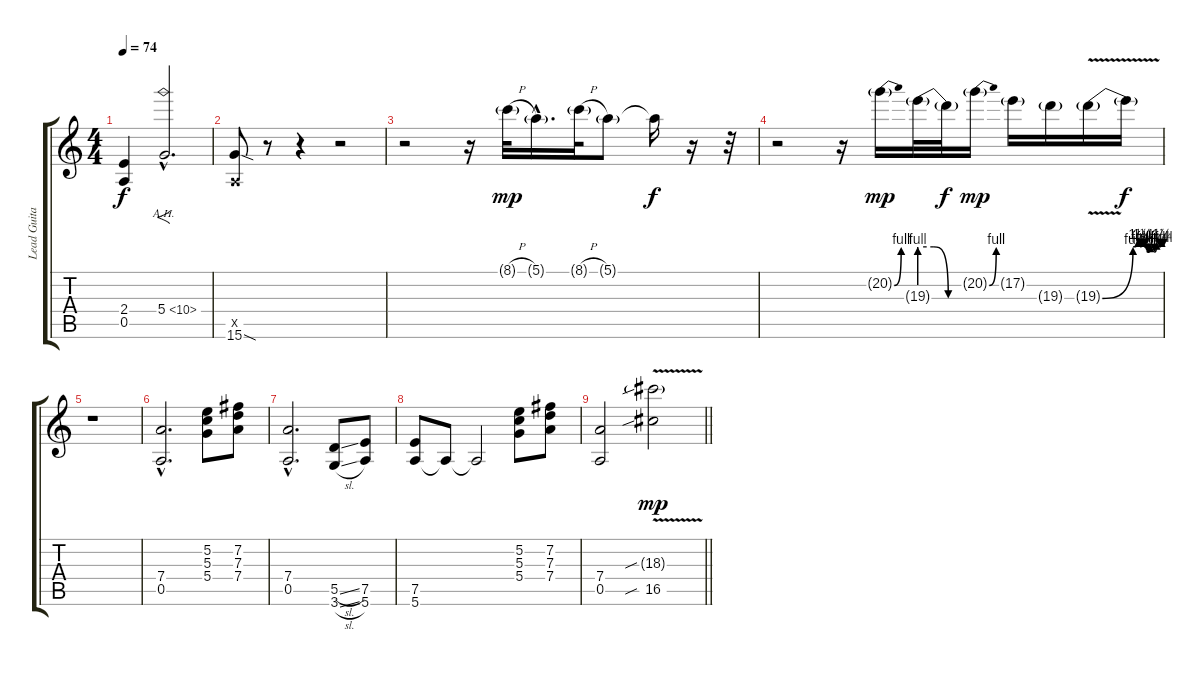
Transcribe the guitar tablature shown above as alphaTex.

\track ("Lead Guitar" "Lead Guita") {instrument distortionguitar}
\staff {score tabs}
\tuning (E4 B3 G3 D3 A2 E2) {hide}
\ts (4 4)
\tempo 74
\clef g2
\ks aminor
(2.4{t} 0.5{t}).4{dy f} 5.4{ah 5 hac}.2{f d} |
(0.5{x} 15.6{sod}).8 r.8 r.4 r.2 |
r.2 r.16 8.1{h g}.32{dy mp} 5.1{g hac}.16{d} 8.1{h g}.32 5.1{g}.8 5.1{t}.16{dy f} r.16 r.32 |
r.2 r.16 20.2{be (bend 0 0 60 4) g}.16{dy mp} 19.3{be (custom 0 4 20 4 40 0 60 0) g}.32 19.3{t}.32{dy f} 20.2{be (bend 0 0 60 4) g}.16{dy mp} 17.2{g}.16 19.3{g}.16 19.3{be (custom 0 0 30 4 35 5 37 4 39 5 42 4 44 3 47 4 51 3 53 5 56 4 58 5 60 4) v g}.16 19.3{t}.16{dy f} |
r.1 |
(7.4{hac} 0.5{hac}).2{d} (5.2 5.3 5.4).8 (7.2 7.3 7.4).8 |
(7.4{hac} 0.5{hac}).2{d} (5.5{sl} 3.6{sl}).8 (7.5 5.6).8 |
(7.5 5.6).8 5.6{t}.8 5.6{t}.2 (5.2 5.3 5.4).8 (7.2 7.3 7.4).8 |
\barLineRight lightlight
(7.4 0.5).2 (18.3{sib g} 16.5{v sib}).2{dy mp}
